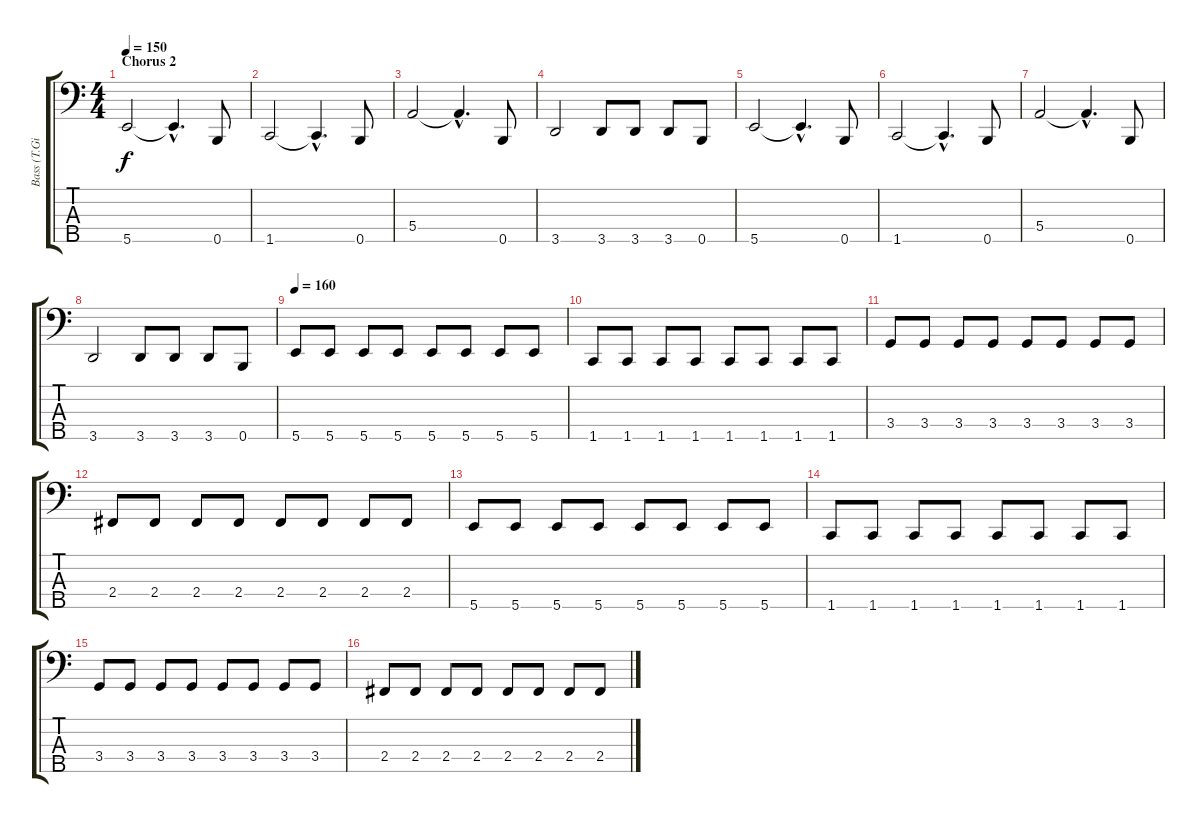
\track ("Bass (T.Giessler)" "Bass (T.Gi") {instrument electricbasspick}
\staff {score tabs}
\tuning (G2 D2 A1 E1 B0) {hide}
\ts (4 4)
\section ("" "Chorus 2")
\tempo 150
\clef f4
\ks c
5.5.2{dy f} 5.5{hac t}.4{d} 0.5.8 |
1.5.2 1.5{hac t}.4{d} 0.5.8 |
5.4.2 5.4{hac t}.4{d} 0.5.8 |
3.5.2 3.5.8 3.5.8 3.5.8 0.5.8 |
5.5.2 5.5{hac t}.4{d} 0.5.8 |
1.5.2 1.5{hac t}.4{d} 0.5.8 |
5.4.2 5.4{hac t}.4{d} 0.5.8 |
3.5.2 3.5.8 3.5.8 3.5.8 0.5.8 |
\tempo 160
5.5.8 5.5.8 5.5.8 5.5.8 5.5.8 5.5.8 5.5.8 5.5.8 |
1.5.8 1.5.8 1.5.8 1.5.8 1.5.8 1.5.8 1.5.8 1.5.8 |
3.4.8 3.4.8 3.4.8 3.4.8 3.4.8 3.4.8 3.4.8 3.4.8 |
2.4.8 2.4.8 2.4.8 2.4.8 2.4.8 2.4.8 2.4.8 2.4.8 |
5.5.8 5.5.8 5.5.8 5.5.8 5.5.8 5.5.8 5.5.8 5.5.8 |
1.5.8 1.5.8 1.5.8 1.5.8 1.5.8 1.5.8 1.5.8 1.5.8 |
3.4.8 3.4.8 3.4.8 3.4.8 3.4.8 3.4.8 3.4.8 3.4.8 |
2.4.8 2.4.8 2.4.8 2.4.8 2.4.8 2.4.8 2.4.8 2.4.8
